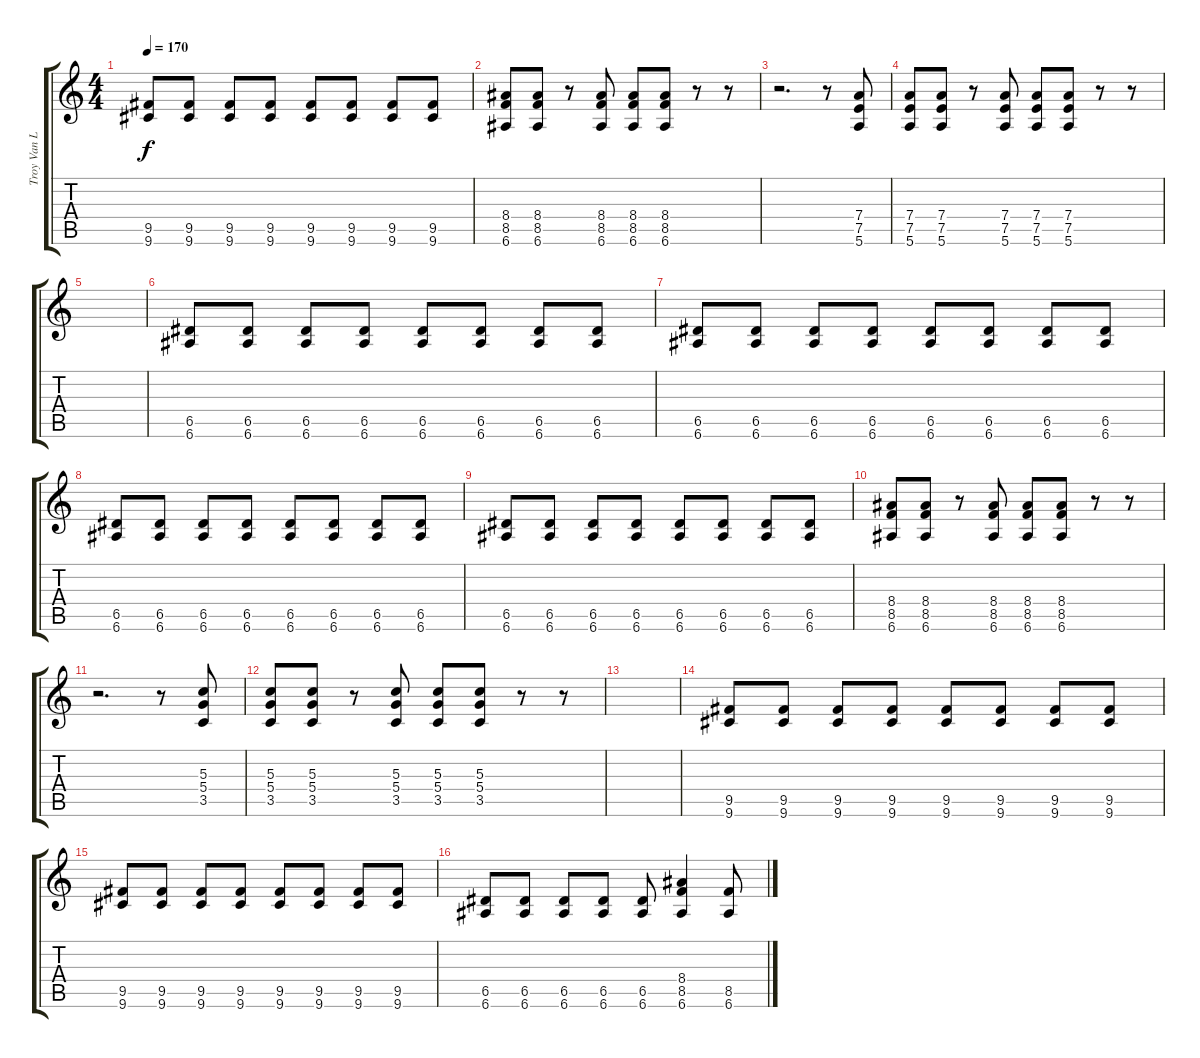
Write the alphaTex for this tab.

\track ("Troy Van Leeuwen - guitar" "Troy Van L") {instrument overdrivenguitar}
\staff {score tabs}
\tuning (E4 B3 G3 D3 A2 E2) {hide}
\ts (4 4)
\tempo 170
\clef g2
\ks c
(9.5 9.6).8{dy f} (9.5 9.6).8 (9.5 9.6).8 (9.5 9.6).8 (9.5 9.6).8 (9.5 9.6).8 (9.5 9.6).8 (9.5 9.6).8 |
\section ("" "")
(8.4 8.5 6.6).8 (8.4 8.5 6.6).8 r.8 (8.4 8.5 6.6).8 (8.4 8.5 6.6).8 (8.4 8.5 6.6).8 r.8 r.8 |
r.2{d} r.8 (7.4 7.5 5.6).8 |
(7.4 7.5 5.6).8 (7.4 7.5 5.6).8 r.8 (7.4 7.5 5.6).8 (7.4 7.5 5.6).8 (7.4 7.5 5.6).8 r.8 r.8 |
|
\section ("" "")
(6.5 6.6).8 (6.5 6.6).8 (6.5 6.6).8 (6.5 6.6).8 (6.5 6.6).8 (6.5 6.6).8 (6.5 6.6).8 (6.5 6.6).8 |
(6.5 6.6).8 (6.5 6.6).8 (6.5 6.6).8 (6.5 6.6).8 (6.5 6.6).8 (6.5 6.6).8 (6.5 6.6).8 (6.5 6.6).8 |
(6.5 6.6).8 (6.5 6.6).8 (6.5 6.6).8 (6.5 6.6).8 (6.5 6.6).8 (6.5 6.6).8 (6.5 6.6).8 (6.5 6.6).8 |
(6.5 6.6).8 (6.5 6.6).8 (6.5 6.6).8 (6.5 6.6).8 (6.5 6.6).8 (6.5 6.6).8 (6.5 6.6).8 (6.5 6.6).8 |
\section ("" "")
(8.4 8.5 6.6).8 (8.4 8.5 6.6).8 r.8 (8.4 8.5 6.6).8 (8.4 8.5 6.6).8 (8.4 8.5 6.6).8 r.8 r.8 |
r.2{d} r.8 (5.3 5.4 3.5).8 |
(5.3 5.4 3.5).8 (5.3 5.4 3.5).8 r.8 (5.3 5.4 3.5).8 (5.3 5.4 3.5).8 (5.3 5.4 3.5).8 r.8 r.8 |
|
\section ("" "")
(9.5 9.6).8 (9.5 9.6).8 (9.5 9.6).8 (9.5 9.6).8 (9.5 9.6).8 (9.5 9.6).8 (9.5 9.6).8 (9.5 9.6).8 |
(9.5 9.6).8 (9.5 9.6).8 (9.5 9.6).8 (9.5 9.6).8 (9.5 9.6).8 (9.5 9.6).8 (9.5 9.6).8 (9.5 9.6).8 |
(6.5 6.6).8 (6.5 6.6).8 (6.5 6.6).8 (6.5 6.6).8 (6.5 6.6).8 (8.4 8.5 6.6).4 (8.5 6.6).8
